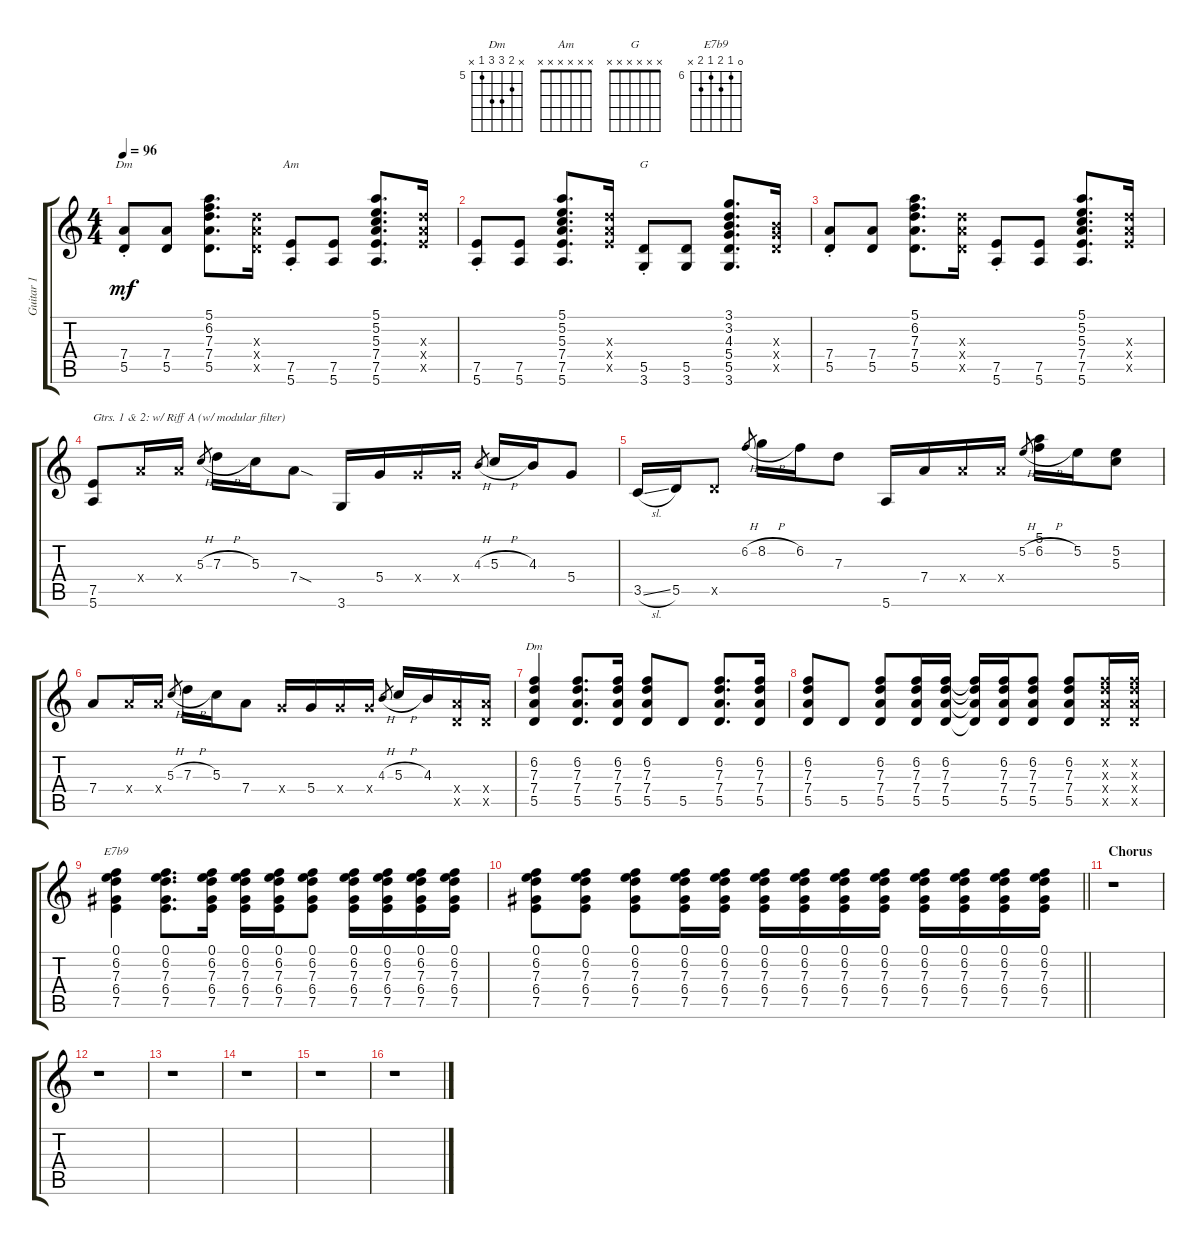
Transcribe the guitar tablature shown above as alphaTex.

\track ("Guitar 1" "Guitar 1") {instrument electricguitarclean}
\staff {score tabs}
\tuning (E4 B3 G3 D3 A2 E2) {hide}
\chord ("Dm" x x x x x x)
\chord ("Am" x x x x x x)
\chord ("G" x x x x x x)
\chord ("Dm" x 6 7 7 5 x) {firstfret 5}
\chord ("E7b9" 0 6 7 6 7 x) {firstfret 6}
\ts (4 4)
\tempo 96
\clef g2
\ks aminor
(7.4{st} 5.5{st}).8{ch "Dm" dy mf} (7.4 5.5).8 (5.1 6.2 7.3 7.4 5.5).8{d} (7.3{x} 7.4{x} 5.5{x}).16 (7.5{st} 5.6{st}).8{ch "Am"} (7.5 5.6).8 (5.1 5.2 5.3 7.4 7.5 5.6).8{d} (7.3{x} 7.4{x} 7.5{x}).16 |
(7.5{st} 5.6{st}).8 (7.5 5.6).8 (5.1 5.2 5.3 7.4 7.5 5.6).8{d} (7.3{x} 7.4{x} 7.5{x}).16 (5.5{st} 3.6{st}).8{ch "G"} (5.5 3.6).8 (3.1 3.2 4.3 5.4 5.5 3.6).8{d} (4.3{x} 5.4{x} 5.5{x}).16 |
(7.4{st} 5.5{st}).8 (7.4 5.5).8 (5.1 6.2 7.3 7.4 5.5).8{d} (7.3{x} 7.4{x} 5.5{x}).16 (7.5{st} 5.6{st}).8 (7.5 5.6).8 (5.1 5.2 5.3 7.4 7.5 5.6).8{d} (7.3{x} 7.4{x} 7.5{x}).16 |
(7.5 5.6).8{txt "Gtrs. 1 & 2: w/ Riff A (w/ modular filter)"} 7.4{x}.16 7.4{x}.16 5.3{h}.8{gr} 7.3{h}.16 5.3.16 7.4{sod}.8 3.6.16 5.4.16 5.4{x}.16 5.4{x}.16 4.3{h}.8{gr} 5.3{h}.16 4.3.16 5.4.8 |
3.5{sl}.16 5.5.16 5.5{x}.8 6.2{h}.8{gr} 8.2{h}.16 6.2.16 7.3.8 5.6.16 7.4.16 7.4{x}.16 7.4{x}.16 5.2{h}.8{gr} (5.1 6.2{h}).16 5.2.16 (5.2 5.3).8 |
7.4.8 7.4{x}.16 7.4{x}.16 5.3{h}.8{gr} 7.3{h}.16 5.3.16 7.4.8 5.4{x}.16 5.4.16 5.4{x}.16 5.4{x}.16 4.3{h}.8{gr} 5.3{h}.16 4.3.16 (7.4{x} 5.5{x}).16 (7.4{x} 5.5{x}).16 |
(6.2 7.3 7.4 5.5).4{ch "Dm"} (6.2 7.3 7.4 5.5).8{d} (6.2 7.3 7.4 5.5).16 (6.2 7.3 7.4 5.5).8 5.5.8 (6.2 7.3 7.4 5.5).8{d} (6.2 7.3 7.4 5.5).16 |
(6.2 7.3 7.4 5.5).8 5.5.8 (6.2 7.3 7.4 5.5).8 (6.2 7.3 7.4 5.5).16 (6.2 7.3 7.4 5.5).16 (6.2{t} 7.3{t} 7.4{t} 5.5{t}).16 (6.2 7.3 7.4 5.5).16 (6.2 7.3 7.4 5.5).8 (6.2 7.3 7.4 5.5).8 (6.2{x} 7.3{x} 7.4{x} 5.5{x}).16 (6.2{x} 7.3{x} 7.4{x} 5.5{x}).16 |
(0.1 6.2 7.3 6.4 7.5).4{ch "E7b9"} (0.1 6.2 7.3 6.4 7.5).8{d} (0.1 6.2 7.3 6.4 7.5).16 (0.1 6.2 7.3 6.4 7.5).16 (0.1 6.2 7.3 6.4 7.5).16 (0.1 6.2 7.3 6.4 7.5).8 (0.1 6.2 7.3 6.4 7.5).16 (0.1 6.2 7.3 6.4 7.5).16 (0.1 6.2 7.3 6.4 7.5).16 (0.1 6.2 7.3 6.4 7.5).16 |
\barLineRight lightlight
(0.1 6.2 7.3 6.4 7.5).8 (0.1 6.2 7.3 6.4 7.5).8 (0.1 6.2 7.3 6.4 7.5).8 (0.1 6.2 7.3 6.4 7.5).16 (0.1 6.2 7.3 6.4 7.5).16 (0.1 6.2 7.3 6.4 7.5).16 (0.1 6.2 7.3 6.4 7.5).16 (0.1 6.2 7.3 6.4 7.5).16 (0.1 6.2 7.3 6.4 7.5).16 (0.1 6.2 7.3 6.4 7.5).16 (0.1 6.2 7.3 6.4 7.5).16 (0.1 6.2 7.3 6.4 7.5).16 (0.1 6.2 7.3 6.4 7.5).16 |
\section ("" "Chorus")
r.1 |
r.1 |
r.1 |
r.1 |
r.1 |
r.1
